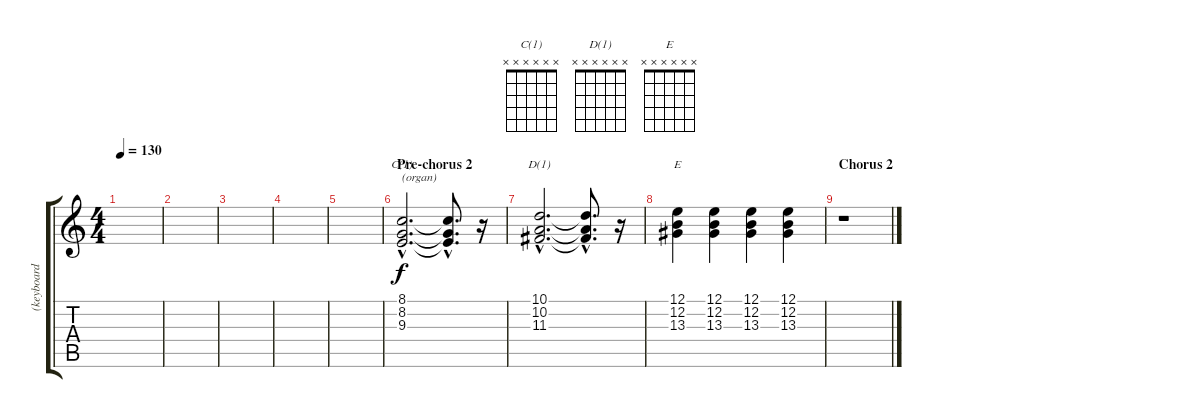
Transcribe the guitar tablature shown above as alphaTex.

\track ("(keyboard 2 - piano, fills)" "(keyboard ") {instrument acousticgrandpiano}
\staff {score tabs}
\tuning (E4 B3 G3 D3 A2 E2) {hide}
\chord ("C(1)" x x x x x x)
\chord ("D(1)" x x x x x x)
\chord ("E" x x x x x x)
\ts (4 4)
\tempo 130
\clef g2
\ks c
|
|
|
|
|
\section ("" "Pre-chorus 2")
(8.1{hac} 8.2{hac} 9.3{hac}).2{d ch "C(1)" txt "(organ)" volume 13 instrument drawbarorgan} (8.1{hac t} 8.2{hac t} 9.3{hac t}).8{d} r.16 |
(10.1{hac} 10.2{hac} 11.3{hac}).2{d ch "D(1)"} (10.1{hac t} 10.2{hac t} 11.3{hac t}).8{d} r.16 |
(12.1 12.2 13.3).4{ch "E"} (12.1 12.2 13.3).4 (12.1 12.2 13.3).4 (12.1 12.2 13.3).4 |
\section ("" "Chorus 2")
r.1
